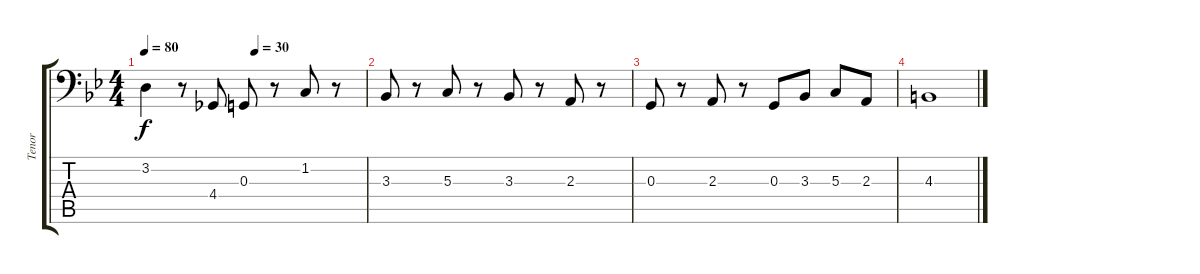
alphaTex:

\track ("Tenor" "Tenor") {instrument churchorgan}
\staff {score tabs}
\tuning (E3 B2 G2 D2 A1 C1) {hide}
\ts (4 4)
\tempo 80
\tempo (30 0.5)
\clef f4
\ks gminor
3.2.4{dy f} r.8 4.4.8 0.3.8 r.8 1.2.8 r.8 |
3.3.8 r.8 5.3.8 r.8 3.3.8 r.8 2.3.8 r.8 |
0.3.8 r.8 2.3.8 r.8 0.3.8 3.3.8 5.3.8 2.3.8 |
4.3.1
